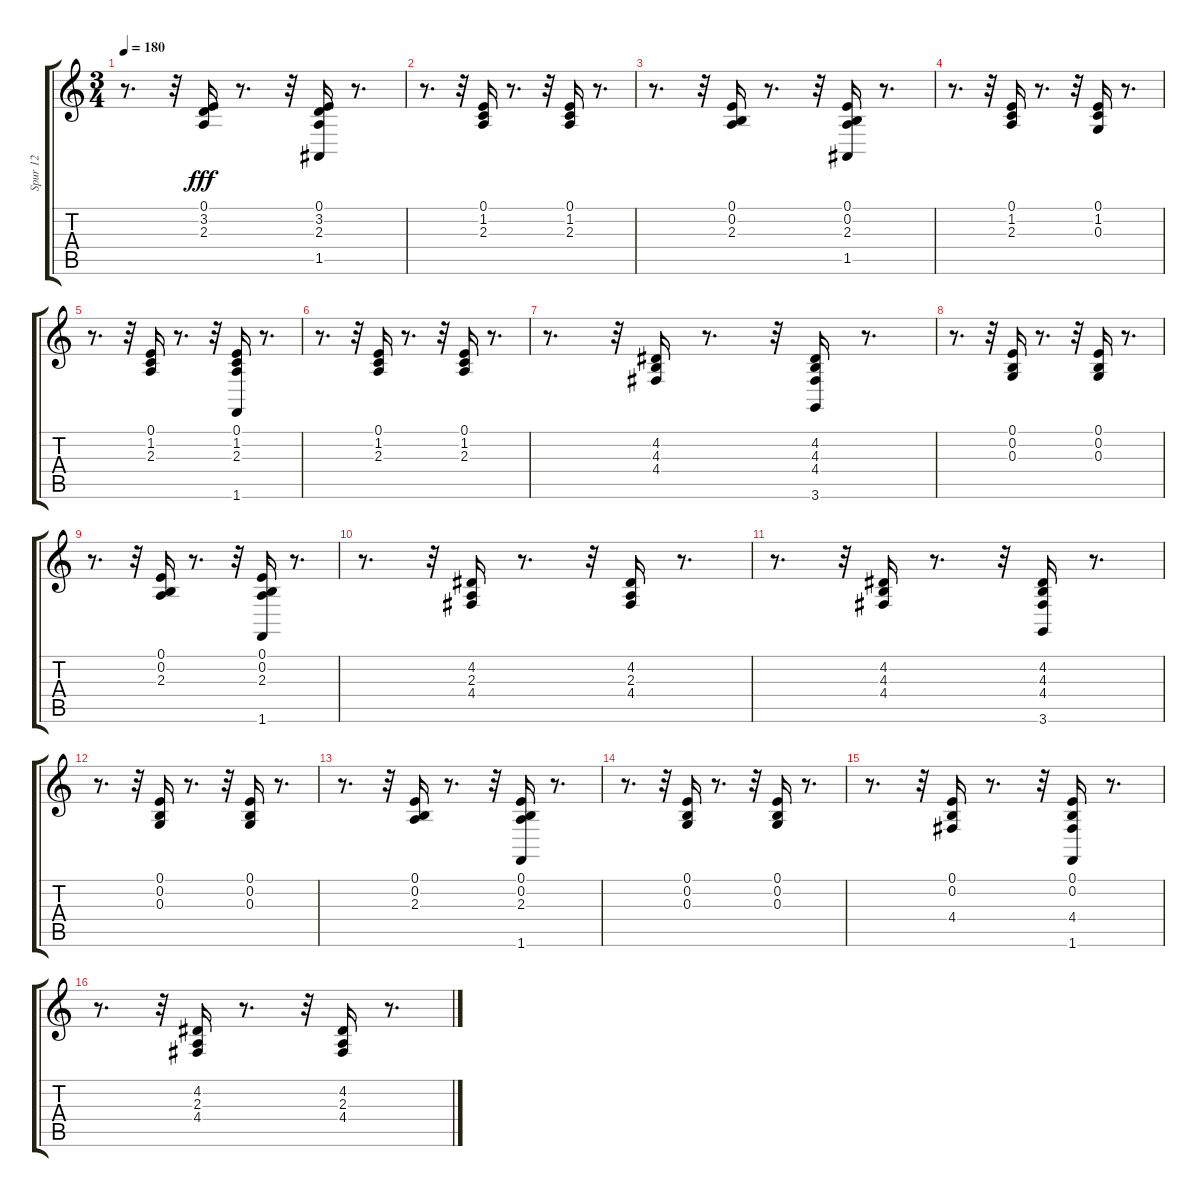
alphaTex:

\track ("Spur 12" "Spur 12") {instrument stringensemble1}
\staff {score tabs}
\tuning (E4 B3 G3 D3 A2 E2) {hide}
\ts (3 4)
\tempo 180
\clef g2
\ks c
r.8{d dy fff} r.32 (0.1 3.2 2.3).16 r.8{d} r.32 (0.1 3.2 2.3 1.5).16 r.8{d} |
r.8{d} r.32 (0.1 1.2 2.3).16 r.8{d} r.32 (0.1 1.2 2.3).16 r.8{d} |
r.8{d} r.32 (0.1 0.2 2.3).16 r.8{d} r.32 (0.1 0.2 2.3 1.5).16 r.8{d} |
r.8{d} r.32 (0.1 1.2 2.3).16 r.8{d} r.32 (0.1 1.2 0.3).16 r.8{d} |
r.8{d} r.32 (0.1 1.2 2.3).16 r.8{d} r.32 (0.1 1.2 2.3 1.6).16 r.8{d} |
r.8{d} r.32 (0.1 1.2 2.3).16 r.8{d} r.32 (0.1 1.2 2.3).16 r.8{d} |
r.8{d} r.32 (4.2 4.3 4.4).16 r.8{d} r.32 (4.2 4.3 4.4 3.6).16 r.8{d} |
r.8{d} r.32 (0.1 0.2 0.3).16 r.8{d} r.32 (0.1 0.2 0.3).16 r.8{d} |
r.8{d} r.32 (0.1 0.2 2.3).16 r.8{d} r.32 (0.1 0.2 2.3 1.6).16 r.8{d} |
r.8{d} r.32 (4.2 2.3 4.4).16 r.8{d} r.32 (4.2 2.3 4.4).16 r.8{d} |
r.8{d} r.32 (4.2 4.3 4.4).16 r.8{d} r.32 (4.2 4.3 4.4 3.6).16 r.8{d} |
r.8{d} r.32 (0.1 0.2 0.3).16 r.8{d} r.32 (0.1 0.2 0.3).16 r.8{d} |
r.8{d} r.32 (0.1 0.2 2.3).16 r.8{d} r.32 (0.1 0.2 2.3 1.6).16 r.8{d} |
r.8{d} r.32 (0.1 0.2 0.3).16 r.8{d} r.32 (0.1 0.2 0.3).16 r.8{d} |
r.8{d} r.32 (0.1 0.2 4.4).16 r.8{d} r.32 (0.1 0.2 4.4 1.6).16 r.8{d} |
r.8{d} r.32 (4.2 2.3 4.4).16 r.8{d} r.32 (4.2 2.3 4.4).16 r.8{d}
